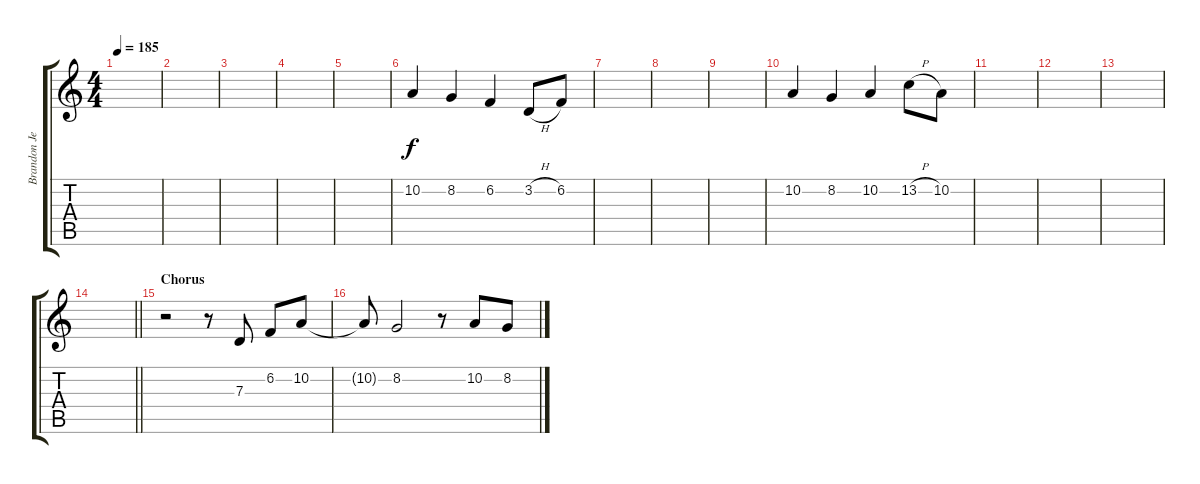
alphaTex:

\track ("Brandon Jenison (Trumpet)" "Brandon Je") {instrument trumpet}
\staff {score tabs}
\tuning (E4 B3 G3 D3 A2 E2) {hide}
\ts (4 4)
\tempo 185
\clef g2
\ks c
|
|
|
|
|
10.2.4 8.2.4 6.2.4 3.2{h}.8 6.2.8 |
|
|
|
10.2.4 8.2.4 10.2.4 13.2{h}.8 10.2.8 |
|
|
|
\barLineRight lightlight
|
\section ("" "Chorus")
r.2 r.8 7.3.8 6.2.8 10.2.8 |
10.2{t}.8 8.2.2 r.8 10.2.8 8.2.8
